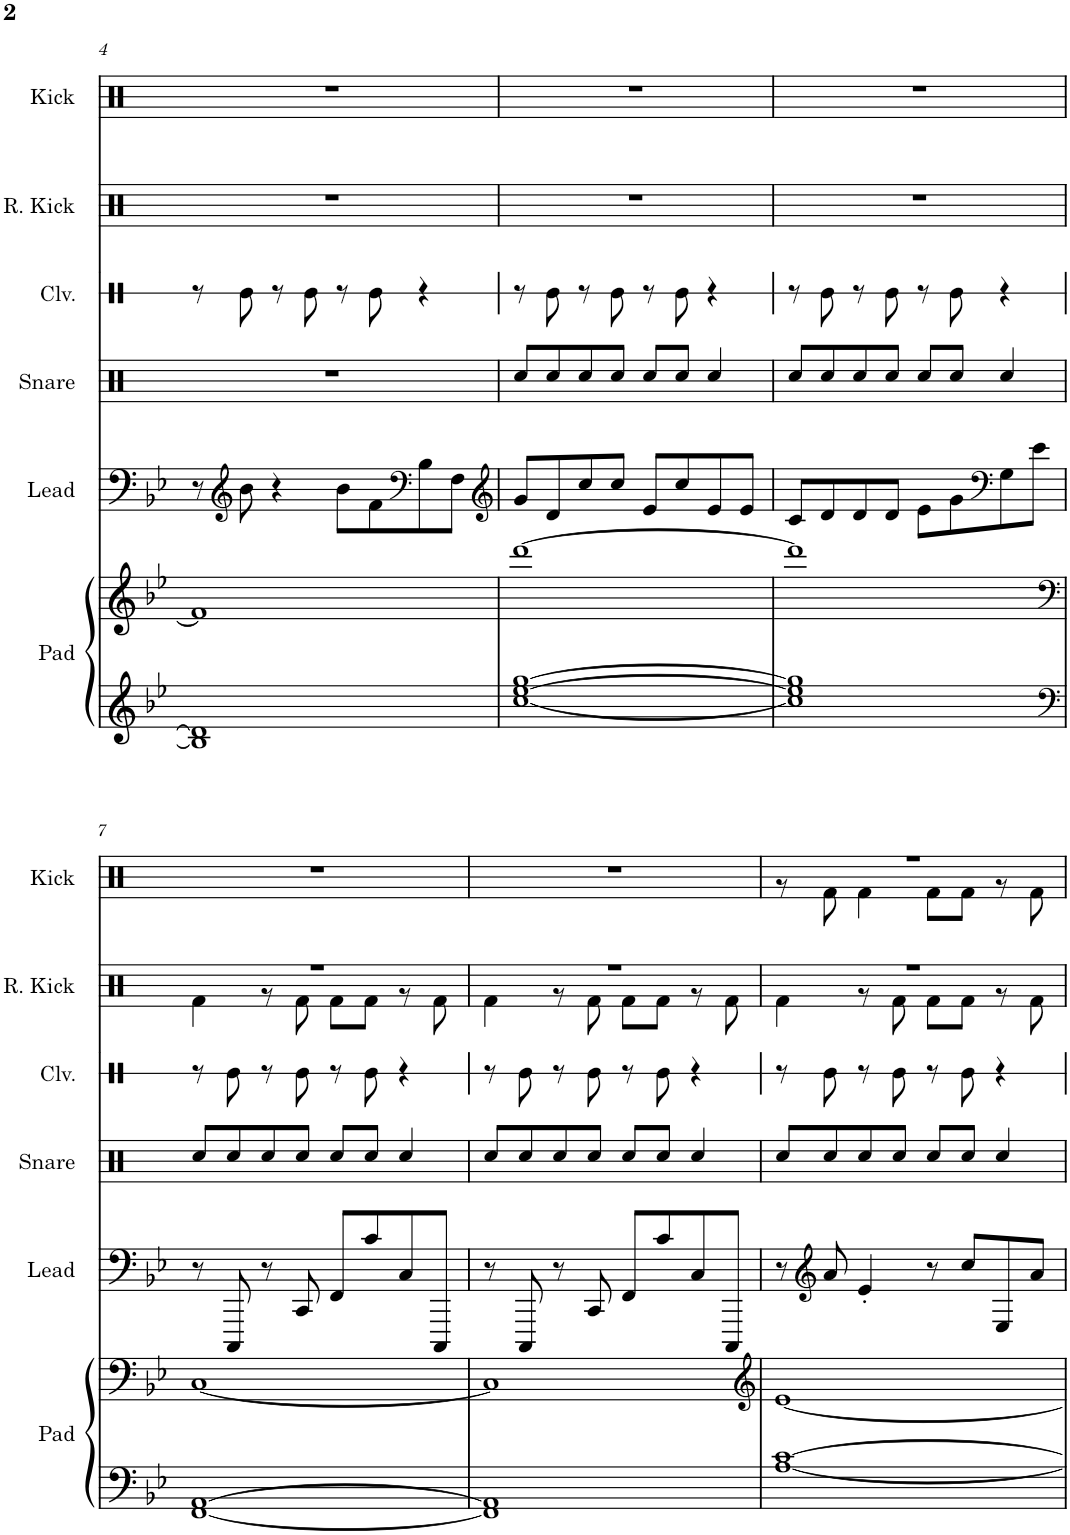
**kern	**kern	**kern	**kern	**kern	**kern	**kern
*part6	*part6	*part5	*part4	*part3	*part2	*part1
*staff7	*staff6	*staff5	*staff4	*staff3	*staff2	*staff1
*I"Pad	*	*I"Lead	*I"Snare	*I"Claves	*I"Reverb Kick	*I"Kick
*I'Pad	*	*I'Lead	*I'Snare	*I'Clv.	*I'R. Kick	*I'Kick
!!LO:PB:g=z
*clefG2	*clefG2	*clefF4	*clefX	*clefX	*clefX	*clefX
*k[b-e-]	*k[b-e-]	*k[b-e-]	*k[b-e-]	*k[b-e-]	*k[b-e-]	*k[b-e-]
*M4/4	*M4/4	*M4/4	*M4/4	*M4/4	*M4/4	*M4/4
=4	=4	=4	=4	=4	=4	=4
1B-] 1d]	1f]	8r	1r	8r	1r	1r
*	*	*clefG2	*	*	*	*
.	.	8b-\	.	8Re\	.	.
.	.	4r	.	8r	.	.
.	.	.	.	8Re\	.	.
.	.	8b-\L	.	8r	.	.
.	.	8f\	.	8Re\	.	.
*	*	*clefF4	*	*	*	*
.	.	8B-\	.	4r	.	.
.	.	8F\J	.	.	.	.
=5	=5	=5	=5	=5	=5	=5
*	*	*clefG2	*	*	*	*
[1cc [1ee- [1gg	[1ddd	8g/L	8Rcc/L	8r	1r	1r
.	.	8d/	8Rcc/	8Re\	.	.
.	.	8cc/	8Rcc/	8r	.	.
.	.	8cc/J	8Rcc/J	8Re\	.	.
.	.	8e-/L	8Rcc/L	8r	.	.
.	.	8cc/	8Rcc/J	8Re\	.	.
.	.	8e-/	4Rcc/	4r	.	.
.	.	8e-/J	.	.	.	.
=6	=6	=6	=6	=6	=6	=6
1cc] 1ee-] 1gg]	1ddd]	8c/L	8Rcc/L	8r	1r	1r
.	.	8d/	8Rcc/	8Re\	.	.
.	.	8d/	8Rcc/	8r	.	.
.	.	8d/J	8Rcc/J	8Re\	.	.
.	.	8e-\L	8Rcc/L	8r	.	.
.	.	8g\	8Rcc/J	8Re\	.	.
*	*	*clefF4	*	*	*	*
.	.	8G\	4Rcc/	4r	.	.
.	.	8e-\J	.	.	.	.
!!LO:LB:g=z
=7	=7	=7	=7	=7	=7	=7
*clefF4	*clefF4	*	*	*	*	*
*	*	*	*	*	*^	*
[1FF [1AA	[1C	8r	8Rcc/L	8r	1r	4Rf\	1r
.	.	8CCC/	8Rcc/	8Re\	.	.	.
.	.	8r	8Rcc/	8r	.	8r	.
.	.	8CC/	8Rcc/J	8Re\	.	8Rf\	.
.	.	8FF/L	8Rcc/L	8r	.	8Rf\L	.
.	.	8c/	8Rcc/J	8Re\	.	8Rf\J	.
.	.	8C/	4Rcc/	4r	.	8r	.
.	.	8CCC/J	.	.	.	8Rf\	.
=8	=8	=8	=8	=8	=8	=8	=8
1FF] 1AA]	1C]	8r	8Rcc/L	8r	1r	4Rf\	1r
.	.	8CCC/	8Rcc/	8Re\	.	.	.
.	.	8r	8Rcc/	8r	.	8r	.
.	.	8CC/	8Rcc/J	8Re\	.	8Rf\	.
.	.	8FF/L	8Rcc/L	8r	.	8Rf\L	.
.	.	8c/	8Rcc/J	8Re\	.	8Rf\J	.
.	.	8C/	4Rcc/	4r	.	8r	.
.	.	8CCC/J	.	.	.	8Rf\	.
=9	=9	=9	=9	=9	=9	=9	=9
*	*clefG2	*	*	*	*	*	*
*	*	*	*	*	*	*	*^
[1A [1c	[1e-	8r	8Rcc/L	8r	1r	4Rf\	1r	8r
*	*	*clefG2	*	*	*	*	*	*
.	.	8a/	8Rcc/	8Re\	.	.	.	8Rf\
.	.	4e-'/	8Rcc/	8r	.	8r	.	4Rf\
.	.	.	8Rcc/J	8Re\	.	8Rf\	.	.
.	.	8r	8Rcc/L	8r	.	8Rf\L	.	8Rf\L
.	.	8cc/L	8Rcc/J	8Re\	.	8Rf\J	.	8Rf\J
.	.	8E-/	4Rcc/	4r	.	8r	.	8r
.	.	8a/J	.	.	.	8Rf\	.	8Rf\
*	*	*	*	*	*v	*v	*	*
*	*	*	*	*	*	*v	*v
=	=	=	=	=	=	=
*-	*-	*-	*-	*-	*-	*-
